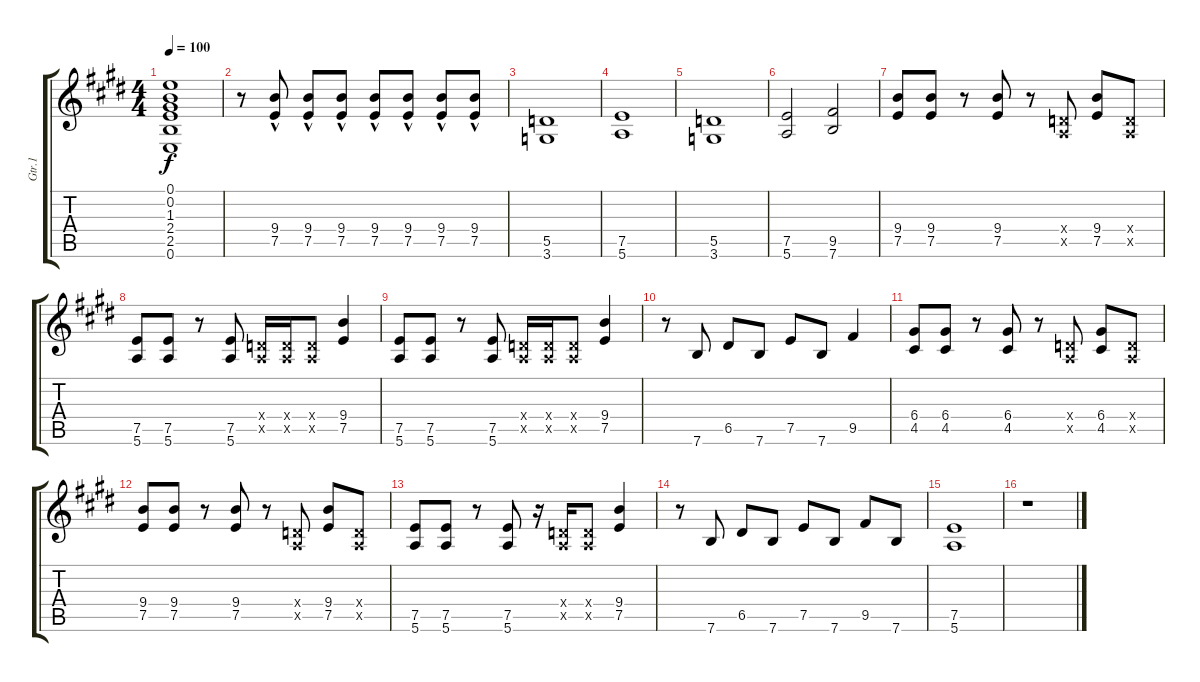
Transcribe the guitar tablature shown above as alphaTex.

\track ("Gtr.1" "Gtr.1") {instrument distortionguitar}
\staff {score tabs}
\tuning (E4 B3 G3 D3 A2 E2) {hide}
\ts (4 4)
\tempo 100
\clef g2
\ks e
(0.1{t} 0.2{t} 1.3{t} 2.4{t} 2.5{t} 0.6{t}).1{dy f} |
r.8 (9.4{hac} 7.5{hac}).8 (9.4{hac} 7.5{hac}).8 (9.4{hac} 7.5{hac}).8 (9.4{hac} 7.5{hac}).8 (9.4{hac} 7.5{hac}).8 (9.4{hac} 7.5{hac}).8 (9.4{hac} 7.5{hac}).8 |
(5.5 3.6).1 |
(7.5 5.6).1 |
(5.5 3.6).1 |
(7.5 5.6).2 (9.5 7.6).2 |
(9.4 7.5).8 (9.4 7.5).8 r.8 (9.4 7.5).8 r.8 (0.4{x} 0.5{x}).8 (9.4 7.5).8 (0.4{x} 0.5{x}).8 |
(7.5 5.6).8 (7.5 5.6).8 r.8 (7.5 5.6).8 (0.4{x} 0.5{x}).16 (0.4{x} 0.5{x}).16 (0.4{x} 0.5{x}).8 (9.4 7.5).4 |
(7.5 5.6).8 (7.5 5.6).8 r.8 (7.5 5.6).8 (0.4{x} 0.5{x}).16 (0.4{x} 0.5{x}).16 (0.4{x} 0.5{x}).8 (9.4 7.5).4 |
r.8 7.6.8 6.5.8 7.6.8 7.5.8 7.6.8 9.5.4 |
(6.4 4.5).8 (6.4 4.5).8 r.8 (6.4 4.5).8 r.8 (0.4{x} 0.5{x}).8 (6.4 4.5).8 (0.4{x} 0.5{x}).8 |
(9.4 7.5).8 (9.4 7.5).8 r.8 (9.4 7.5).8 r.8 (0.4{x} 0.5{x}).8 (9.4 7.5).8 (0.4{x} 0.5{x}).8 |
(7.5 5.6).8 (7.5 5.6).8 r.8 (7.5 5.6).8 r.16 (0.4{x} 0.5{x}).16 (0.4{x} 0.5{x}).8 (9.4 7.5).4 |
r.8 7.6.8 6.5.8 7.6.8 7.5.8 7.6.8 9.5.8 7.6.8 |
(7.5 5.6).1 |
r.1
